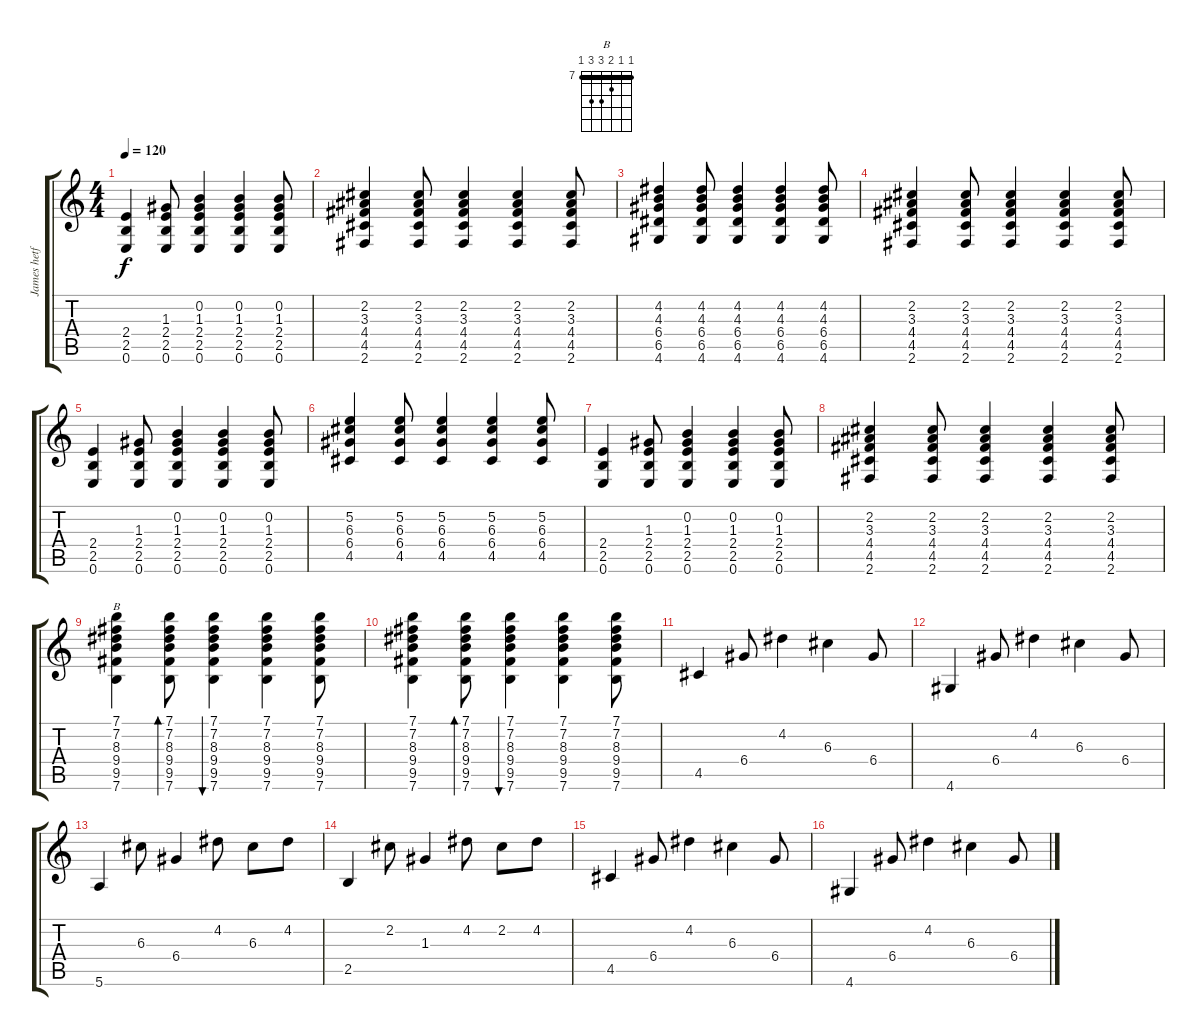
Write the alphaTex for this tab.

\track ("James hetfield" "James hetf") {instrument acousticguitarsteel}
\staff {score tabs}
\tuning (E4 B3 G3 D3 A2 E2) {hide}
\chord ("B" 7 7 8 9 9 7) {firstfret 7 barre 7}
\ts (4 4)
\tempo 120
\clef g2
\ks c
(2.4 2.5 0.6).4{dy f} (1.3 2.4 2.5 0.6).8 (0.2 1.3 2.4 2.5 0.6).4 (0.2 1.3 2.4 2.5 0.6).4 (0.2 1.3 2.4 2.5 0.6).8 |
(2.2 3.3 4.4 4.5 2.6).4 (2.2 3.3 4.4 4.5 2.6).8 (2.2 3.3 4.4 4.5 2.6).4 (2.2 3.3 4.4 4.5 2.6).4 (2.2 3.3 4.4 4.5 2.6).8 |
(4.2 4.3 6.4 6.5 4.6).4 (4.2 4.3 6.4 6.5 4.6).8 (4.2 4.3 6.4 6.5 4.6).4 (4.2 4.3 6.4 6.5 4.6).4 (4.2 4.3 6.4 6.5 4.6).8 |
(2.2 3.3 4.4 4.5 2.6).4 (2.2 3.3 4.4 4.5 2.6).8 (2.2 3.3 4.4 4.5 2.6).4 (2.2 3.3 4.4 4.5 2.6).4 (2.2 3.3 4.4 4.5 2.6).8 |
(2.4 2.5 0.6).4 (1.3 2.4 2.5 0.6).8 (0.2 1.3 2.4 2.5 0.6).4 (0.2 1.3 2.4 2.5 0.6).4 (0.2 1.3 2.4 2.5 0.6).8 |
(5.2 6.3 6.4 4.5).4 (5.2 6.3 6.4 4.5).8 (5.2 6.3 6.4 4.5).4 (5.2 6.3 6.4 4.5).4 (5.2 6.3 6.4 4.5).8 |
(2.4 2.5 0.6).4 (1.3 2.4 2.5 0.6).8 (0.2 1.3 2.4 2.5 0.6).4 (0.2 1.3 2.4 2.5 0.6).4 (0.2 1.3 2.4 2.5 0.6).8 |
(2.2 3.3 4.4 4.5 2.6).4 (2.2 3.3 4.4 4.5 2.6).8 (2.2 3.3 4.4 4.5 2.6).4 (2.2 3.3 4.4 4.5 2.6).4 (2.2 3.3 4.4 4.5 2.6).8 |
(7.1 7.2 8.3 9.4 9.5 7.6).4{ch "B"} (7.1 7.2 8.3 9.4 9.5 7.6).8{bd 60} (7.1 7.2 8.3 9.4 9.5 7.6).4{bu 60} (7.1 7.2 8.3 9.4 9.5 7.6).4 (7.1 7.2 8.3 9.4 9.5 7.6).8 |
(7.1 7.2 8.3 9.4 9.5 7.6).4 (7.1 7.2 8.3 9.4 9.5 7.6).8{bd 60} (7.1 7.2 8.3 9.4 9.5 7.6).4{bu 60} (7.1 7.2 8.3 9.4 9.5 7.6).4 (7.1 7.2 8.3 9.4 9.5 7.6).8 |
4.5.4 6.4.8 4.2.4 6.3.4 6.4.8 |
4.6.4 6.4.8 4.2.4 6.3.4 6.4.8 |
5.6.4 6.3.8 6.4.4 4.2.8 6.3.8 4.2.8 |
2.5.4 2.2.8 1.3.4 4.2.8 2.2.8 4.2.8 |
4.5.4 6.4.8 4.2.4 6.3.4 6.4.8 |
4.6.4 6.4.8 4.2.4 6.3.4 6.4.8
